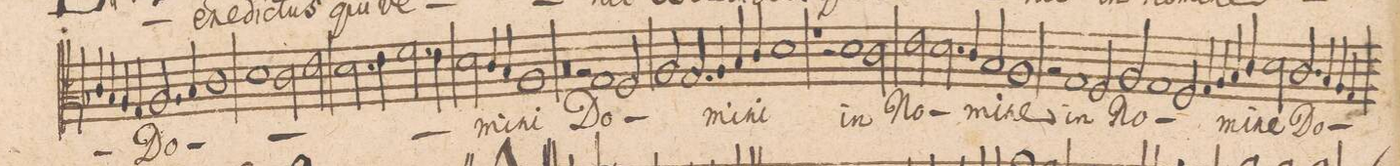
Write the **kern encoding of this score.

**kern	**text
*I"ALTVS.	*
*clefC3	*
*k[b-]	*
*met(C|)	*
*M2/1	*
4c/	.
4B-/	.
4A/	.
4G/	.
=93-	=93-
2.A/	Do-
4B-/	.
1c	.
=94-	=94-
1ryy	.
1d	.
=95-	=95-
2c\	.
2e\	.
2.d\	.
4e\	.
=96-	=96-
2.f\	.
4e\	.
2d\	.
4c/	-mi-
4B-/	.
=97-	=97-
1A	-ni
0rA	.
=98-	=98-
2rA	.
1G/	Do-
=99-	=99-
2F/	.
2A/	.
2.G/	-mi-
=100-	=100-
4A/	.
4B-/	.
4c/	.
1d	-ni
=101-	=101-
1rg	.
2r	.
1d\	in-
=102-	=102-
2c\	.
2e\	-No-
2.d\	.
=103-	=103-
4c/	.
2B-/	-mi-
1A	-ne
=104-	=104-
2rA	.
1G	in
2F/	.
=105-	=105-
2A/	No-
1G	.
2F/	.
=106-	=106-
4G/	.
4A/	.
4B-/	-mi-
4c/	.
2d\	-ne
2.c/	Do-
=107-	=107-
4B-/	.
4A/	.
4G/	.
*-	*-
